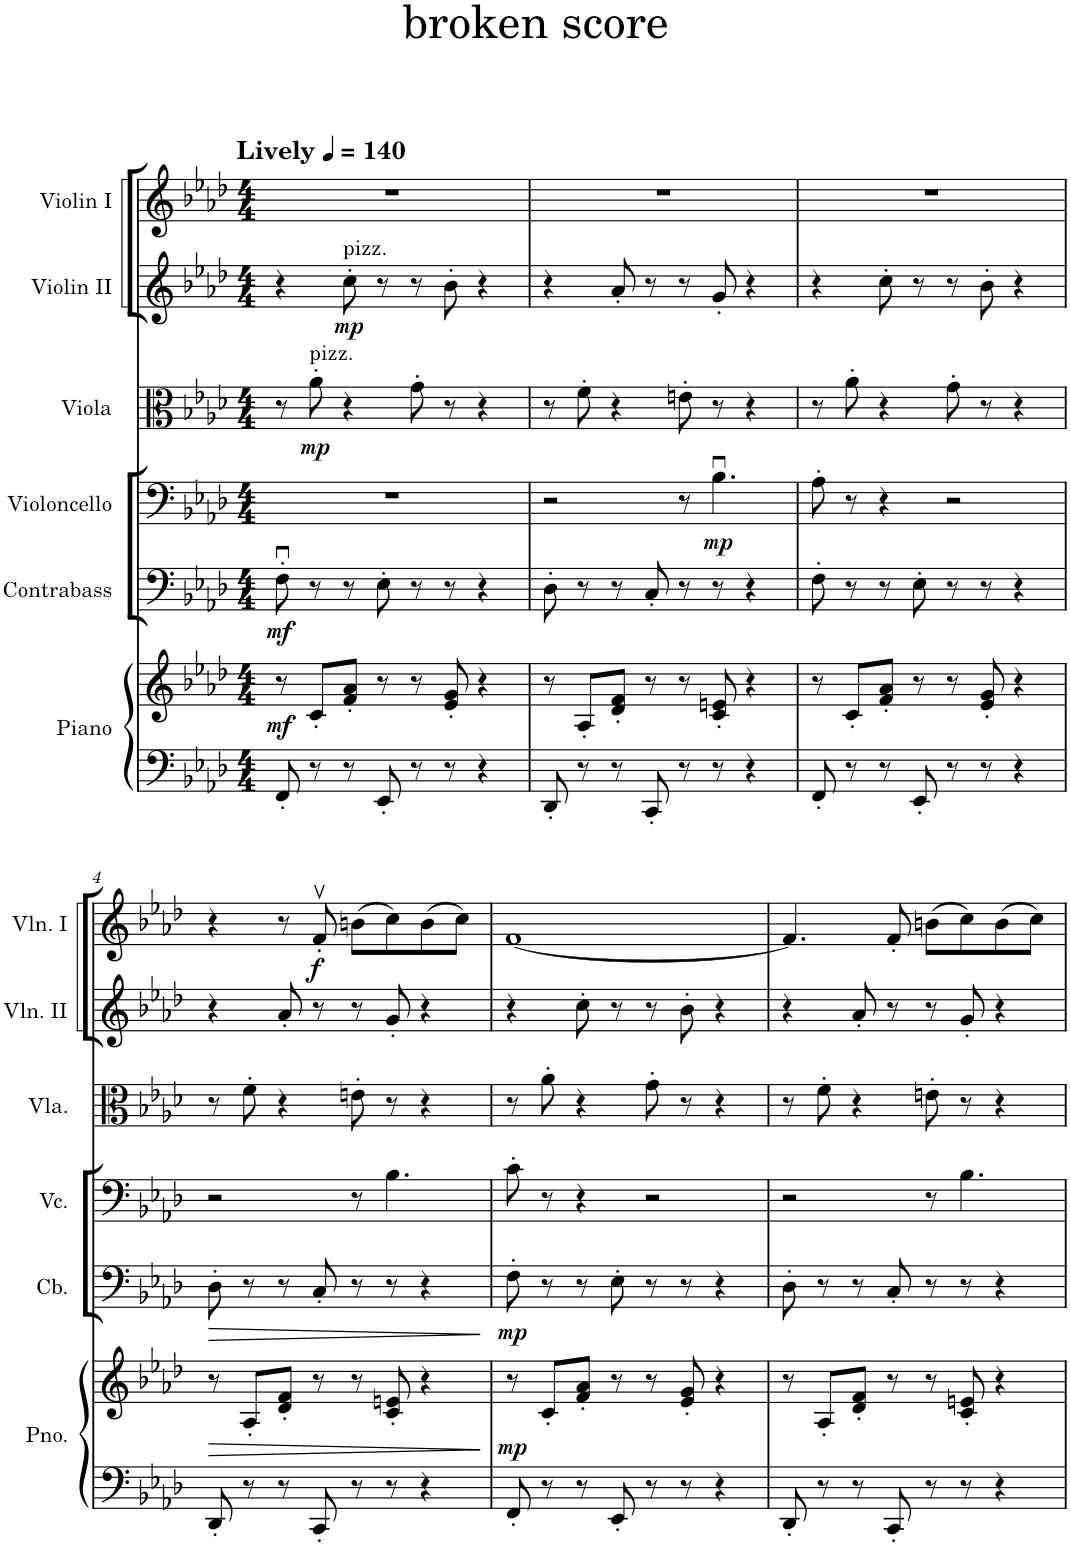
**kern	**kern	**dynam	**kern	**dynam	**kern	**dynam	**kern	**dynam	**kern	**dynam	**kern	**dynam	**kern
*part7	*part7	*part7	*part6	*part6	*part5	*part5	*part4	*part4	*part3	*part3	*part2	*part2	*part1
*staff8	*staff7	*staff7/8	*staff6	*staff6	*staff5	*staff5	*staff4	*staff4	*staff3	*staff3	*staff2	*staff2	*staff1
*I"Piano	*	*	*I"Contrabass	*	*I"Violoncello	*	*I"Viola	*	*I"Violin II	*	*I"Violin I	*	*I"Violin
*I'Pno.	*	*	*I'Cb.	*	*I'Vc.	*	*I'Vla.	*	*I'Vln. II	*	*I'Vln. I	*	*I'Vln.
*clefF4	*clefG2	*	*clefF4	*	*clefF4	*	*clefC3	*	*clefG2	*	*clefG2	*	*clefG2
*	*	*	*Trd7c12	*	*	*	*	*	*	*	*	*	*
*k[b-e-a-d-]	*k[b-e-a-d-]	*	*k[b-e-a-d-]	*	*k[b-e-a-d-]	*	*k[b-e-a-d-]	*	*k[b-e-a-d-]	*	*k[b-e-a-d-]	*	*k[b-e-a-d-]
*M4/4	*M4/4	*	*M4/4	*	*M4/4	*	*M4/4	*	*M4/4	*	*M4/4	*	*M4/4
*MM140	*MM140	*	*MM140	*	*MM140	*	*MM140	*	*MM140	*	*MM140	*	*MM140
=1	=1	=1	=1	=1	=1	=1	=1	=1	=1	=1	=1	=1	=1
!	!	!	!	!	!	!	!	!	!	!	!	!	!LO:TX:a:B:t=Lively
!	!	!LO:DY:b	!	!LO:DY:b	!	!	!	!	!	!	!	!	!
8FF'/	8r	mf	8Fu'\	mf	1r	.	8r	.	4r	.	1r	.	1r
!	!	!	!	!	!	!	!LO:TX:a:t=pizz.	!	!	!	!	!	!
!	!	!	!	!	!	!	!	!LO:DY:b	!	!	!	!	!
8r	8c'/L	.	8r	.	.	.	8a-'\	mp	.	.	.	.	.
!	!	!	!	!	!	!	!	!	!LO:TX:a:t=pizz.	!	!	!	!
!	!	!	!	!	!	!	!	!	!	!LO:DY:b	!	!	!
8r	8f/' 8a-/'J	.	8r	.	.	.	4r	.	8cc'\	mp	.	.	.
8EE-'/	8r	.	8E-'\	.	.	.	.	.	8r	.	.	.	.
8r	8r	.	8r	.	.	.	8g'\	.	8r	.	.	.	.
8r	8e-/' 8g/'	.	8r	.	.	.	8r	.	8b-'\	.	.	.	.
4r	4r	.	4r	.	.	.	4r	.	4r	.	.	.	.
=2	=2	=2	=2	=2	=2	=2	=2	=2	=2	=2	=2	=2	=2
8DD-'/	8r	.	8D-'\	.	2r	.	8r	.	4r	.	1r	.	1r
8r	8A-'/L	.	8r	.	.	.	8f'\	.	.	.	.	.	.
8r	8d-/' 8f/'J	.	8r	.	.	.	4r	.	8a-'/	.	.	.	.
8CC'/	8r	.	8C'/	.	.	.	.	.	8r	.	.	.	.
8r	8r	.	8r	.	8r	.	8en'\	.	8r	.	.	.	.
!	!	!	!	!	!	!LO:DY:b	!	!	!	!	!	!	!
8r	8c/' 8en/'	.	8r	.	4.B-u\	mp	8r	.	8g'/	.	.	.	.
4r	4r	.	4r	.	.	.	4r	.	4r	.	.	.	.
=3	=3	=3	=3	=3	=3	=3	=3	=3	=3	=3	=3	=3	=3
8FF'/	8r	.	8F'\	.	8A-'\	.	8r	.	4r	.	1r	.	1r
8r	8c'/L	.	8r	.	8r	.	8a-'\	.	.	.	.	.	.
8r	8f/' 8a-/'J	.	8r	.	4r	.	4r	.	8cc'\	.	.	.	.
8EE-'/	8r	.	8E-'\	.	.	.	.	.	8r	.	.	.	.
8r	8r	.	8r	.	2r	.	8g'\	.	8r	.	.	.	.
8r	8e-/' 8g/'	.	8r	.	.	.	8r	.	8b-'\	.	.	.	.
4r	4r	.	4r	.	.	.	4r	.	4r	.	.	.	.
!!LO:LB:g=z
=4	=4	=4	=4	=4	=4	=4	=4	=4	=4	=4	=4	=4	=4
!	!	!LO:HP:b	!	!LO:HP:b	!	!	!	!	!	!	!	!	!
8DD-'/	8r	>	8D-'\	>	2r	.	8r	.	4r	.	4r	.	1r
8r	8A-'/L	.	8r	.	.	.	8f'\	.	.	.	.	.	.
8r	8d-/' 8f/'J	.	8r	.	.	.	4r	.	8a-'/	.	8r	.	.
!	!	!	!	!	!	!	!	!	!	!	!	!LO:DY:b	!
8CC'/	8r	.	8C'/	.	.	.	.	.	8r	.	8fv'/	f	.
8r	8r	.	8r	.	8r	.	8en'\	.	8r	.	(8bn\L	.	.
8r	8c/' 8en/'	.	8r	.	4.B-\	.	8r	.	8g'/	.	8cc\)	.	.
4r	4r	.	4r	.	.	.	4r	.	4r	.	(8b\	.	.
.	.	.	.	.	.	.	.	.	.	.	8cc\J)	.	.
.	.	]	.	]	.	.	.	.	.	.	.	.	.
=5	=5	=5	=5	=5	=5	=5	=5	=5	=5	=5	=5	=5	=5
!	!	!LO:DY:b	!	!LO:DY:b	!	!	!	!	!	!	!	!	!
8FF'/	8r	mp	8F'\	mp	8c'\	.	8r	.	4r	.	[1f	.	1r
8r	8c'/L	.	8r	.	8r	.	8a-'\	.	.	.	.	.	.
8r	8f/' 8a-/'J	.	8r	.	4r	.	4r	.	8cc'\	.	.	.	.
8EE-'/	8r	.	8E-'\	.	.	.	.	.	8r	.	.	.	.
8r	8r	.	8r	.	2r	.	8g'\	.	8r	.	.	.	.
8r	8e-/' 8g/'	.	8r	.	.	.	8r	.	8b-'\	.	.	.	.
4r	4r	.	4r	.	.	.	4r	.	4r	.	.	.	.
=6	=6	=6	=6	=6	=6	=6	=6	=6	=6	=6	=6	=6	=6
8DD-'/	8r	.	8D-'\	.	2r	.	8r	.	4r	.	4.f/]	.	1r
8r	8A-'/L	.	8r	.	.	.	8f'\	.	.	.	.	.	.
8r	8d-/' 8f/'J	.	8r	.	.	.	4r	.	8a-'/	.	.	.	.
8CC'/	8r	.	8C'/	.	.	.	.	.	8r	.	8f'/	.	.
8r	8r	.	8r	.	8r	.	8en'\	.	8r	.	(8bn\L	.	.
8r	8c/' 8en/'	.	8r	.	4.B-\	.	8r	.	8g'/	.	8cc\)	.	.
4r	4r	.	4r	.	.	.	4r	.	4r	.	(8b\	.	.
.	.	.	.	.	.	.	.	.	.	.	8cc\J)	.	.
=	=	=	=	=	=	=	=	=	=	=	=	=	=
*-	*-	*-	*-	*-	*-	*-	*-	*-	*-	*-	*-	*-	*-
